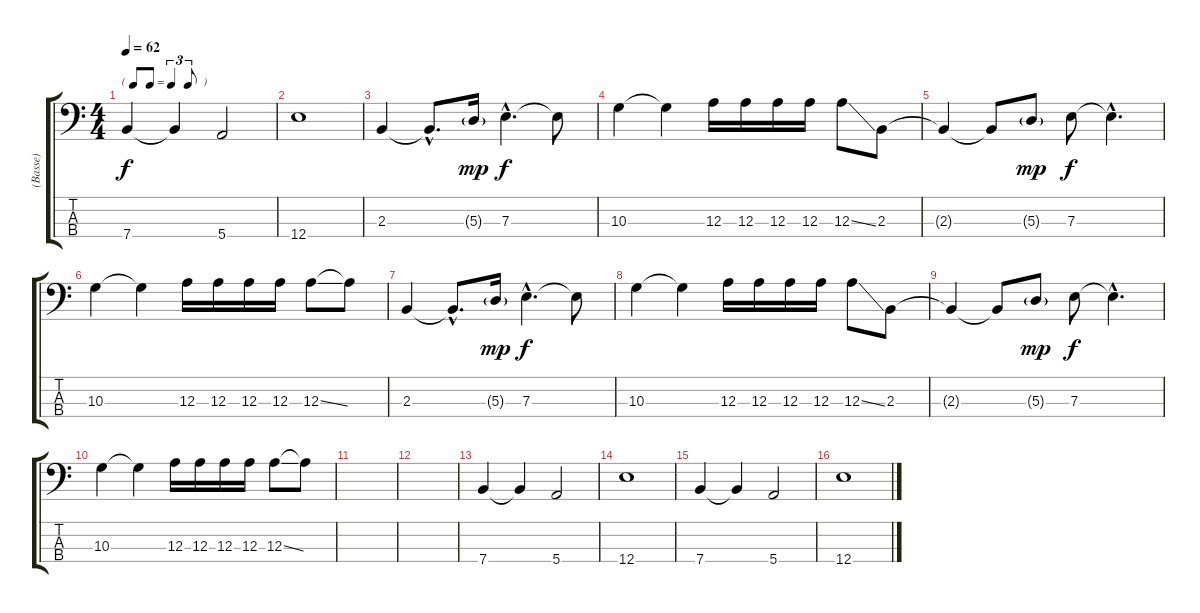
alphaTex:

\track ("(Basse)" "(Basse)") {instrument electricbassfinger}
\staff {score tabs}
\tuning (G2 D2 A1 E1) {hide}
\ts (4 4)
\tf triplet8th
\tempo 62
\clef f4
\ks c
7.4.4{dy f} 7.4{t}.4 5.4.2 |
12.4.1 |
2.3.4 2.3{hac t}.8{d} 5.3{g}.16{dy mp} 7.3{hac}.4{d dy f} 7.3{t}.8 |
10.3.4 10.3{t}.4 12.3.16 12.3.16 12.3.16 12.3.16 12.3{ss}.8 2.3.8 |
2.3{t}.4 2.3{t}.8 5.3{g}.8{dy mp} 7.3.8{dy f} 7.3{hac t}.4{d} |
10.3.4 10.3{t}.4 12.3.16 12.3.16 12.3.16 12.3.16 12.3{ss}.8 12.3{t}.8 |
2.3.4 2.3{hac t}.8{d} 5.3{g}.16{dy mp} 7.3{hac}.4{d dy f} 7.3{t}.8 |
10.3.4 10.3{t}.4 12.3.16 12.3.16 12.3.16 12.3.16 12.3{ss}.8 2.3.8 |
2.3{t}.4 2.3{t}.8 5.3{g}.8{dy mp} 7.3.8{dy f} 7.3{hac t}.4{d} |
10.3.4 10.3{t}.4 12.3.16 12.3.16 12.3.16 12.3.16 12.3{ss}.8 12.3{t}.8 |
|
|
7.4.4 7.4{t}.4 5.4.2 |
12.4.1 |
7.4.4 7.4{t}.4 5.4.2 |
12.4.1
